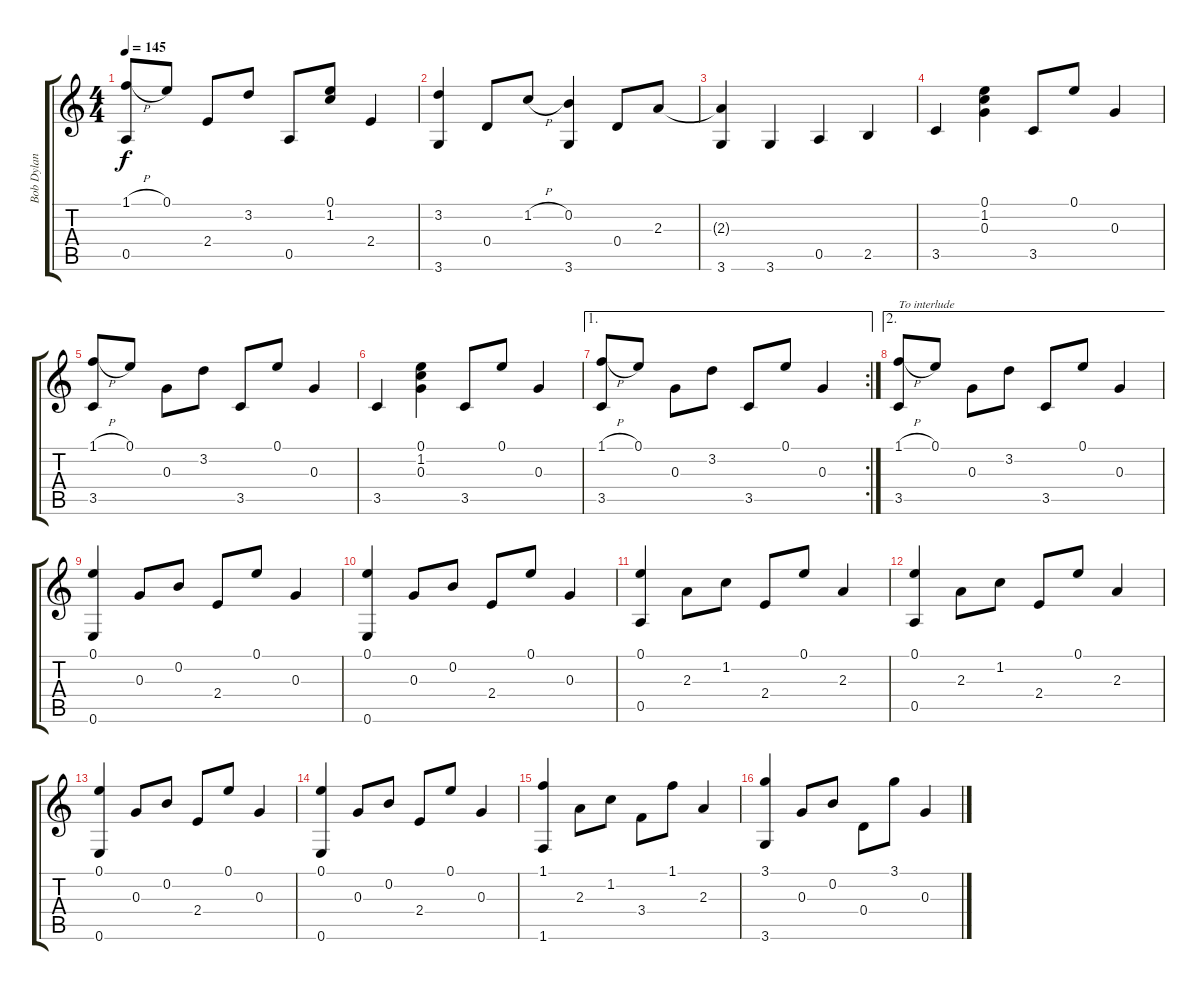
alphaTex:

\track ("Bob Dylan Guitar" "Bob Dylan ") {instrument acousticguitarnylon}
\staff {score tabs}
\tuning (E4 B3 G3 D3 A2 E2) {hide}
\ts (4 4)
\tempo 145
\clef g2
\ks c
(1.1{h} 0.5).8{dy f} 0.1.8 2.4.8 3.2.8 0.5.8 (0.1 1.2).8 2.4.4 |
(3.2 3.6).4 0.4.8 1.2{h}.8 (0.2 3.6).4 0.4.8 2.3.8 |
(2.3{t} 3.6).4 3.6.4 0.5.4 2.5.4 |
3.5.4 (0.1 1.2 0.3).4 3.5.8 0.1.8 0.3.4 |
(1.1{h} 3.5).8 0.1.8 0.3.8 3.2.8 3.5.8 0.1.8 0.3.4 |
3.5.4 (0.1 1.2 0.3).4 3.5.8 0.1.8 0.3.4 |
\ae 1
\rc 2
(1.1{h} 3.5).8 0.1.8 0.3.8 3.2.8 3.5.8 0.1.8 0.3.4 |
\ae 2
(1.1{h} 3.5).8{txt "To interlude"} 0.1.8 0.3.8 3.2.8 3.5.8 0.1.8 0.3.4 |
(0.1 0.6).4 0.3.8 0.2.8 2.4.8 0.1.8 0.3.4 |
(0.1 0.6).4 0.3.8 0.2.8 2.4.8 0.1.8 0.3.4 |
(0.1 0.5).4 2.3.8 1.2.8 2.4.8 0.1.8 2.3.4 |
(0.1 0.5).4 2.3.8 1.2.8 2.4.8 0.1.8 2.3.4 |
(0.1 0.6).4 0.3.8 0.2.8 2.4.8 0.1.8 0.3.4 |
(0.1 0.6).4 0.3.8 0.2.8 2.4.8 0.1.8 0.3.4 |
(1.1 1.6).4 2.3.8 1.2.8 3.4.8 1.1.8 2.3.4 |
(3.1 3.6).4 0.3.8 0.2.8 0.4.8 3.1.8 0.3.4
